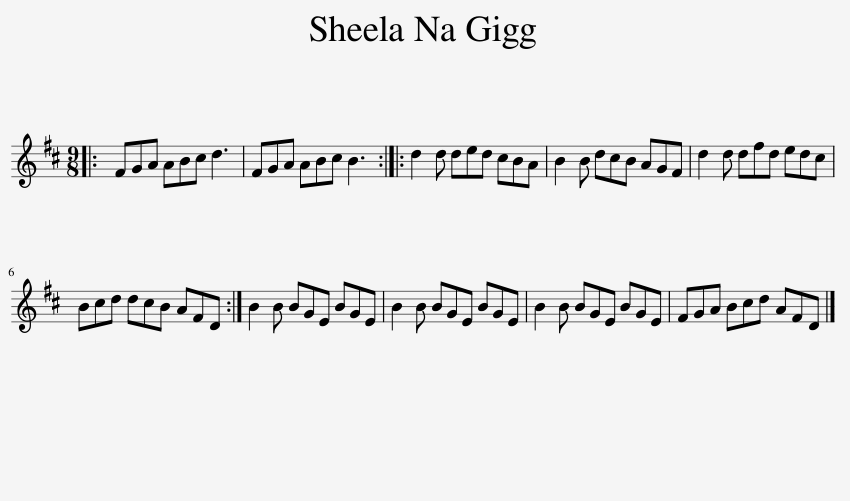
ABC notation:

X:1
L:1/8
M:9/8
I:linebreak $
K:D
V:1 treble
V:1
|: FGA ABc d3 | FGA ABc B3 :: d2 d ded cBA | B2 B dcB AGF | d2 d dfd edc |$ %5
 Bcd dcB AFD :| B2 B BGE BGE | B2 B BGE BGE | B2 B BGE BGE | FGA Bcd AFD |] %10
